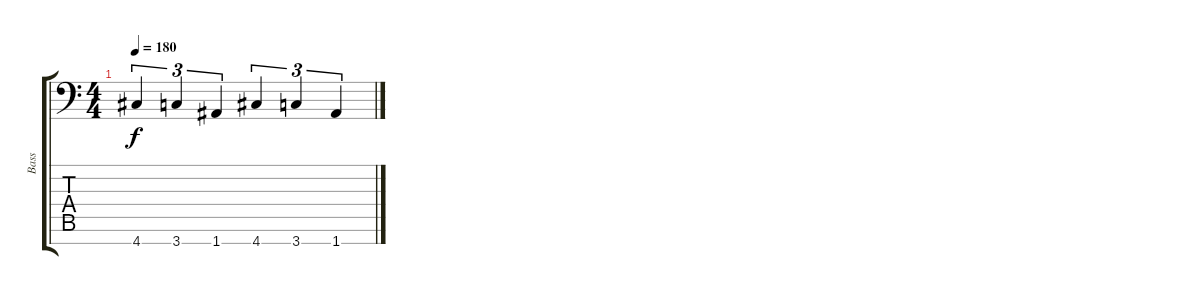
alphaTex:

\track ("Bass" "Bass") {instrument electricbasspick}
\staff {score tabs}
\tuning (E4 B3 G3 D3 A2 E2 A1) {hide}
\ts (4 4)
\tempo 180
\clef f4
\ks c
4.7.4{tu (3 2) dy f} 3.7.4{tu (3 2)} 1.7.4{tu (3 2)} 4.7.4{tu (3 2)} 3.7.4{tu (3 2)} 1.7.4{tu (3 2)}
